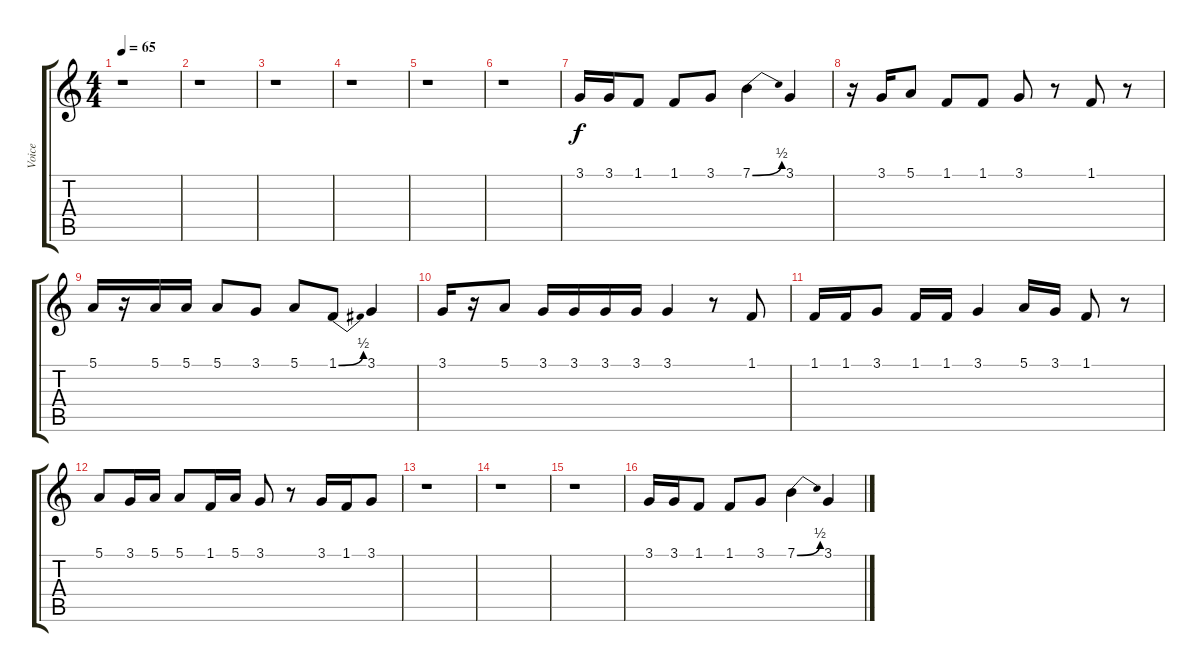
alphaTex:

\track ("Voice" "Voice") {instrument pad1newage}
\staff {score tabs}
\tuning (E4 B3 G3 D3 A2 E2) {hide}
\ts (4 4)
\tempo 65
\clef g2
\ks c
r.1{dy f instrument pad1newage} |
r.1 |
r.1 |
r.1 |
r.1 |
r.1 |
3.1.16 3.1.16 1.1.8 1.1.8 3.1.8 7.1{be (bend 0 0 60 2)}.4 3.1.4 |
r.16 3.1.16 5.1.8 1.1.8 1.1.8 3.1.8 r.8 1.1.8 r.8 |
5.1.16 r.16 5.1.16 5.1.16 5.1.8 3.1.8 5.1.8 1.1{be (bend 0 0 60 2)}.8 3.1.4 |
3.1.16 r.16 5.1.8 3.1.16 3.1.16 3.1.16 3.1.16 3.1.4 r.8 1.1.8 |
1.1.16 1.1.16 3.1.8 1.1.16 1.1.16 3.1.4 5.1.16 3.1.16 1.1.8 r.8 |
5.1.8 3.1.16 5.1.16 5.1.8 1.1.16 5.1.16 3.1.8 r.8 3.1.16 1.1.16 3.1.8 |
r.1 |
r.1 |
r.1 |
3.1.16 3.1.16 1.1.8 1.1.8 3.1.8 7.1{be (bend 0 0 60 2)}.4 3.1.4
